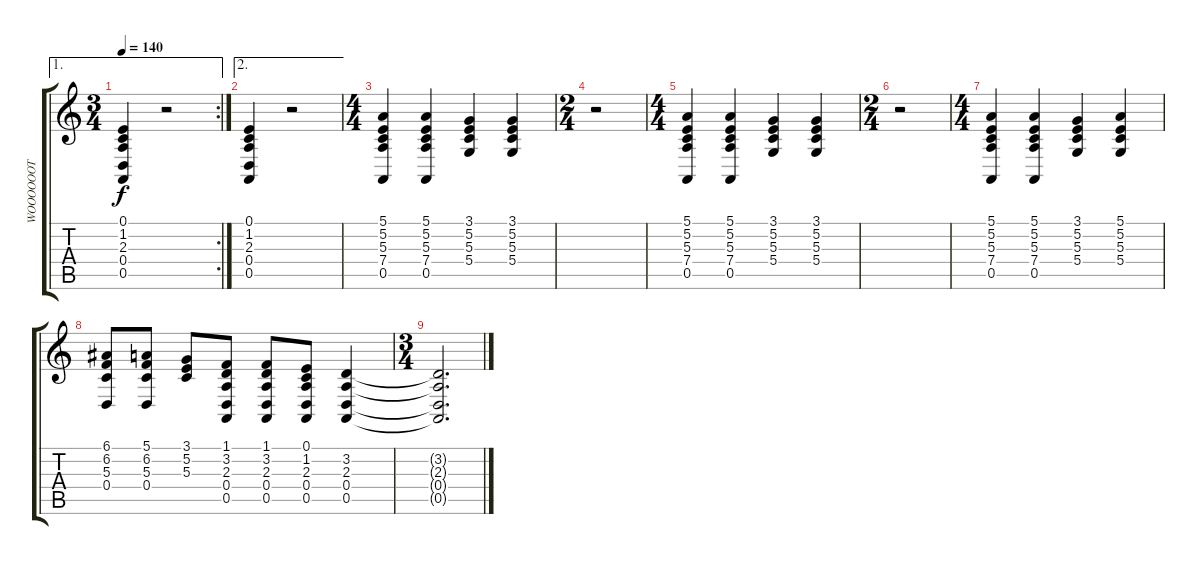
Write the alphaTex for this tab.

\track ("WOOOOOOT" "WOOOOOOT") {instrument choiraahs}
\staff {score tabs}
\tuning (E4 B3 G3 D3 A2 E2) {hide}
\ae 1
\rc 2
\ts (3 4)
\tempo 140
\clef g2
\ks c
(0.1 1.2 2.3 0.4 0.5).4{dy f} r.2 |
\ae 2
(0.1 1.2 2.3 0.4 0.5).4 r.2 |
\ts (4 4)
(5.1 5.2 5.3 7.4 0.5).4 (5.1 5.2 5.3 7.4 0.5).4 (3.1 5.2 5.3 5.4).4 (3.1 5.2 5.3 5.4).4 |
\ts (2 4)
r.2 |
\ts (4 4)
(5.1 5.2 5.3 7.4 0.5).4 (5.1 5.2 5.3 7.4 0.5).4 (3.1 5.2 5.3 5.4).4 (3.1 5.2 5.3 5.4).4 |
\ts (2 4)
r.2 |
\ts (4 4)
(5.1 5.2 5.3 7.4 0.5).4 (5.1 5.2 5.3 7.4 0.5).4 (3.1 5.2 5.3 5.4).4 (5.1 5.2 5.3 5.4).4 |
(6.1 6.2 5.3 0.4).8 (5.1 6.2 5.3 0.4).8 (3.1 5.2 5.3).8 (1.1 3.2 2.3 0.4 0.5).8 (1.1 3.2 2.3 0.4 0.5).8 (0.1 1.2 2.3 0.4 0.5).8 (3.2 2.3 0.4 0.5).4 |
\ts (3 4)
(3.2{t} 2.3{t} 0.4{t} 0.5{t}).2{d}
